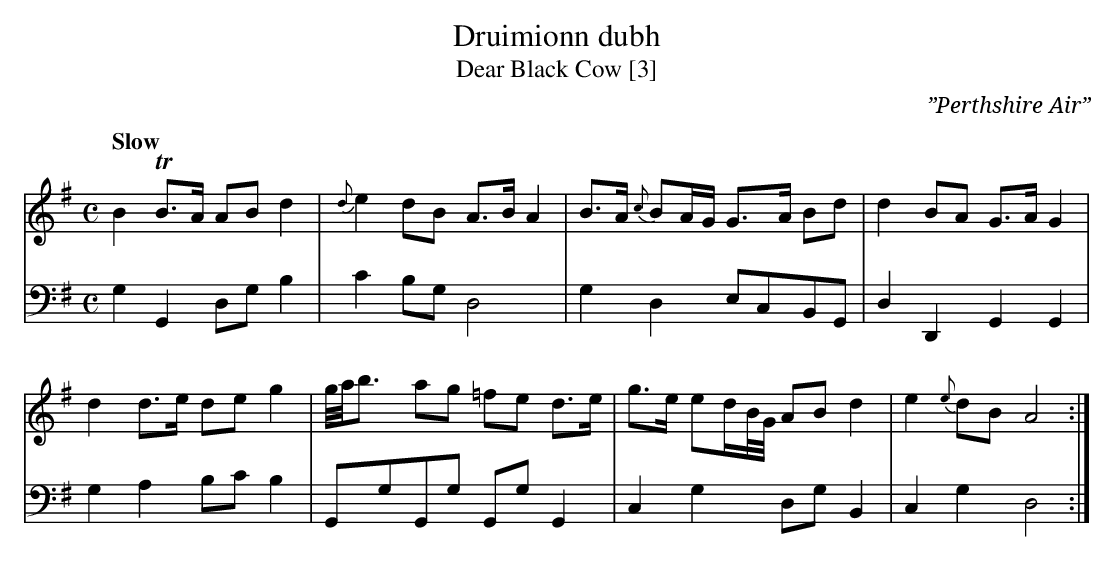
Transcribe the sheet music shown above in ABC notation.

X:1
T:Druimionn dubh
T:Dear Black Cow [3]
M:C
L:1/16
Q:"Slow"
O:”Perthshire Air”
K:G
V:1
B4 TB3A A2B2 d4|{d}e4 d2B2 A3B A4|B3A {c}B2AG G3A B2d2|d4 B2A2 G3A G4|
d4 d3e d2e2 g4|g/a/b3 a2g2 =f2e2 d3e|g3e e2dB/G/ A2B2 d4|e4 {e}d2B2 A8:|
V:2 clef = bass
G,4G,,4 D,2G,2 B,4|C4B,2G,2 D,8|G,4D,4 E,2C,2B,,2G,,2|D,4D,,4 G,,4G,,4|
G,4A,4 B,2C2 B,4|G,,2G,2G,,2G,2 G,,2G,2 G,,4|C,4G,4 D,2G,2 B,,4|C,4G,4 D,8:|
